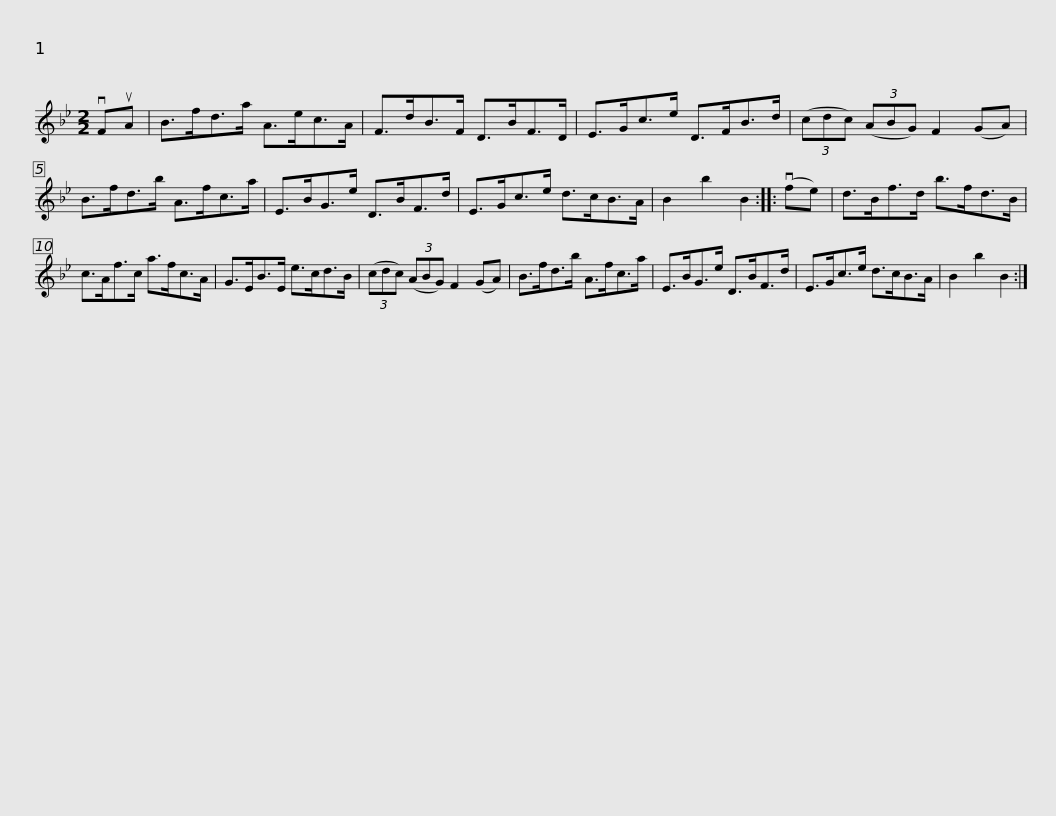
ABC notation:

X:1
L:1/8
M:2/2
I:linebreak $
K:Bb
V:1 treble
V:1
 vFuA | B>fd>a A>ec>A | F>dB>F D>BF>D | E>Gc>e D>FB>d | (3(cdc) (3(ABG) F2 (GA) |$ %5
 B>fd>b A>fc>a | E>BG>e D>BF>d | E>Gc>e d>cB>A | B2 b2 B2 :: (vfe) | %10
 d>Bf>d b>fd>B |$ c>Af>c a>fc>A | G>EB>E e>cd>B | (3(cdc) (3(ABG) F2 (GA) | B>fd>b A>fc>a |$ %15
 E>BG>e D>BF>d | E>Gc>e d>cB>A | B2 b2 B2 :| %18
